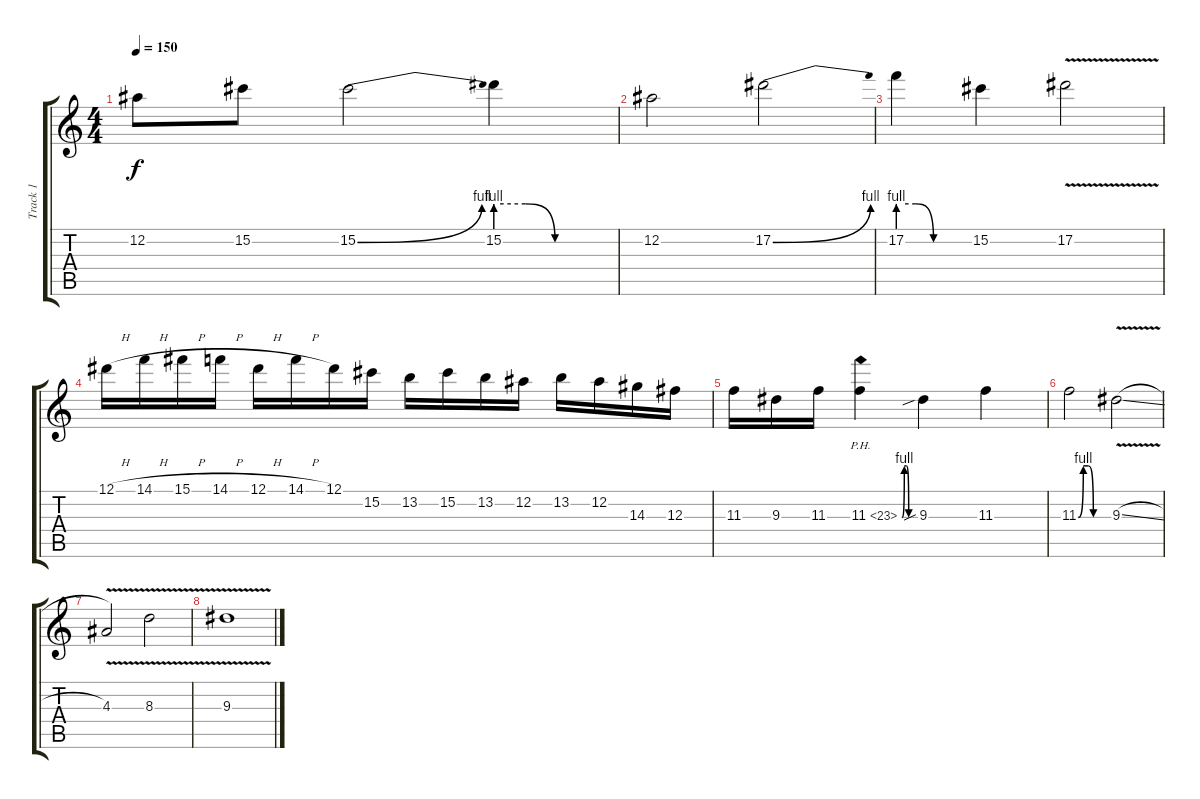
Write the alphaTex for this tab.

\track ("Track 1" "Track 1") {instrument overdrivenguitar}
\staff {score tabs}
\tuning (Eb4 Bb3 Gb3 Db3 Ab2 Eb2) {hide}
\ts (4 4)
\tempo 150
\clef g2
\ks c
12.2.8{dy f} 15.2.8 15.2{be (bend 0 0 60 4)}.2 15.2{be (custom 0 4 15 4 30 0 60 0)}.4 |
12.2.2 17.2{be (bend 0 0 60 4)}.2 |
17.2{be (custom 0 4 15 4 30 0 60 0)}.4 15.2.4 17.2{v}.2 |
12.1{h}.16 14.1{h}.16 15.1{h}.16 14.1{h}.16 12.1{h}.16 14.1{h}.16 12.1.16 15.2.16 13.2.16 15.2.16 13.2.16 12.2.16 13.2.16 12.2.16 14.3.16 12.3.16 |
11.3.16 9.3.16 11.3.16 11.3{be (custom 0 0 10 4 20 4 30 0 60 0) ph 12}.4 9.3{sib}.4 11.3.4 |
11.3{be (custom 0 0 10 4 20 4 30 0 60 0)}.2 9.3{v sl}.2 |
4.3{v}.2 8.3{v}.2 |
9.3{v}.1
